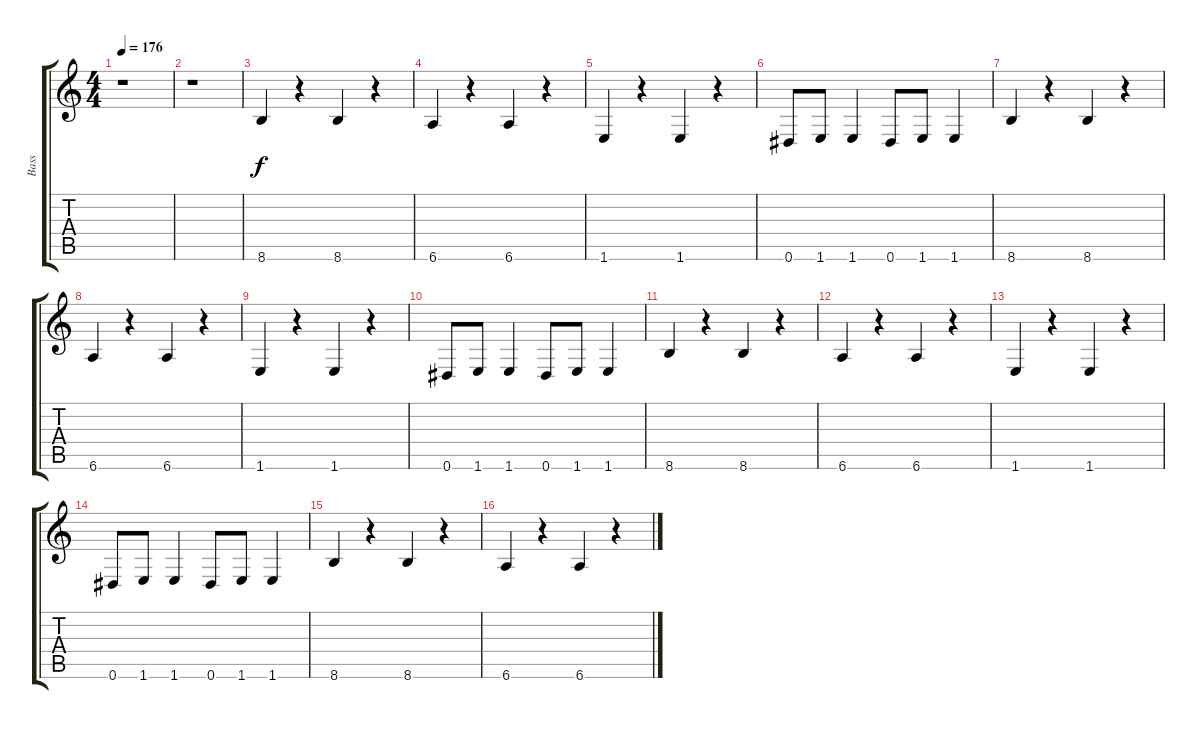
\track ("Bass" "Bass") {instrument acousticbass}
\staff {score tabs}
\tuning (Eb4 Bb3 Gb3 Db3 Ab2 Eb2) {hide}
\ts (4 4)
\tempo 176
\clef g2
\ks c
r.1{dy f} |
r.1 |
8.6.4 r.4 8.6.4 r.4 |
6.6.4 r.4 6.6.4 r.4 |
1.6.4 r.4 1.6.4 r.4 |
0.6.8 1.6.8 1.6.4 0.6.8 1.6.8 1.6.4 |
8.6.4 r.4 8.6.4 r.4 |
6.6.4 r.4 6.6.4 r.4 |
1.6.4 r.4 1.6.4 r.4 |
0.6.8 1.6.8 1.6.4 0.6.8 1.6.8 1.6.4 |
8.6.4 r.4 8.6.4 r.4 |
6.6.4 r.4 6.6.4 r.4 |
1.6.4 r.4 1.6.4 r.4 |
0.6.8 1.6.8 1.6.4 0.6.8 1.6.8 1.6.4 |
8.6.4 r.4 8.6.4 r.4 |
6.6.4 r.4 6.6.4 r.4
